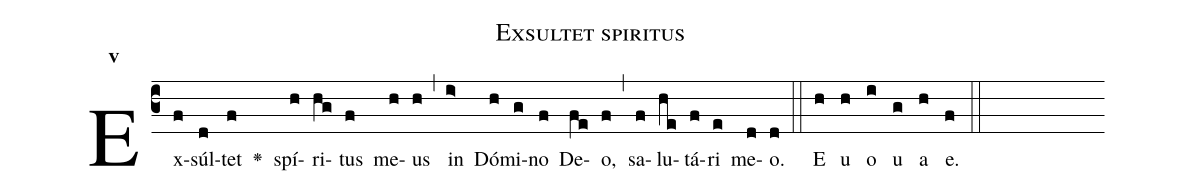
name:Exsultet spiritus;
office-part:Antiphona;
mode:5;
%%
initial-style: 1;
name: Exsultet spiritus;
book: Antiphonae & Responsoria/Tomus III, p. 15;
occasion: Psalterium Hebdomada I Feria III;
office-part: Vesperae Ant E;
user-notes: ;
commentary: ;
annotation: 5a;
centering-scheme: english;
fontsize: 12;
font: OFLSortsMillGoudy;
height: 11;
width: 4.5;
%%
(c3)Ex(f)súl(d)tet(f) <v>\greheightstar</v>() spí(h)ri(hg)tus(f) me(h)us(h) (,) in(i>) Dó(h)mi(g)no(f) De(fe)o,(f) (,) sa(f)lu(he)tá(f)ri(e) me(d)o.(d) (::)
E(h) u(h) o(i) u(g) a(h) e.(f) (::)
